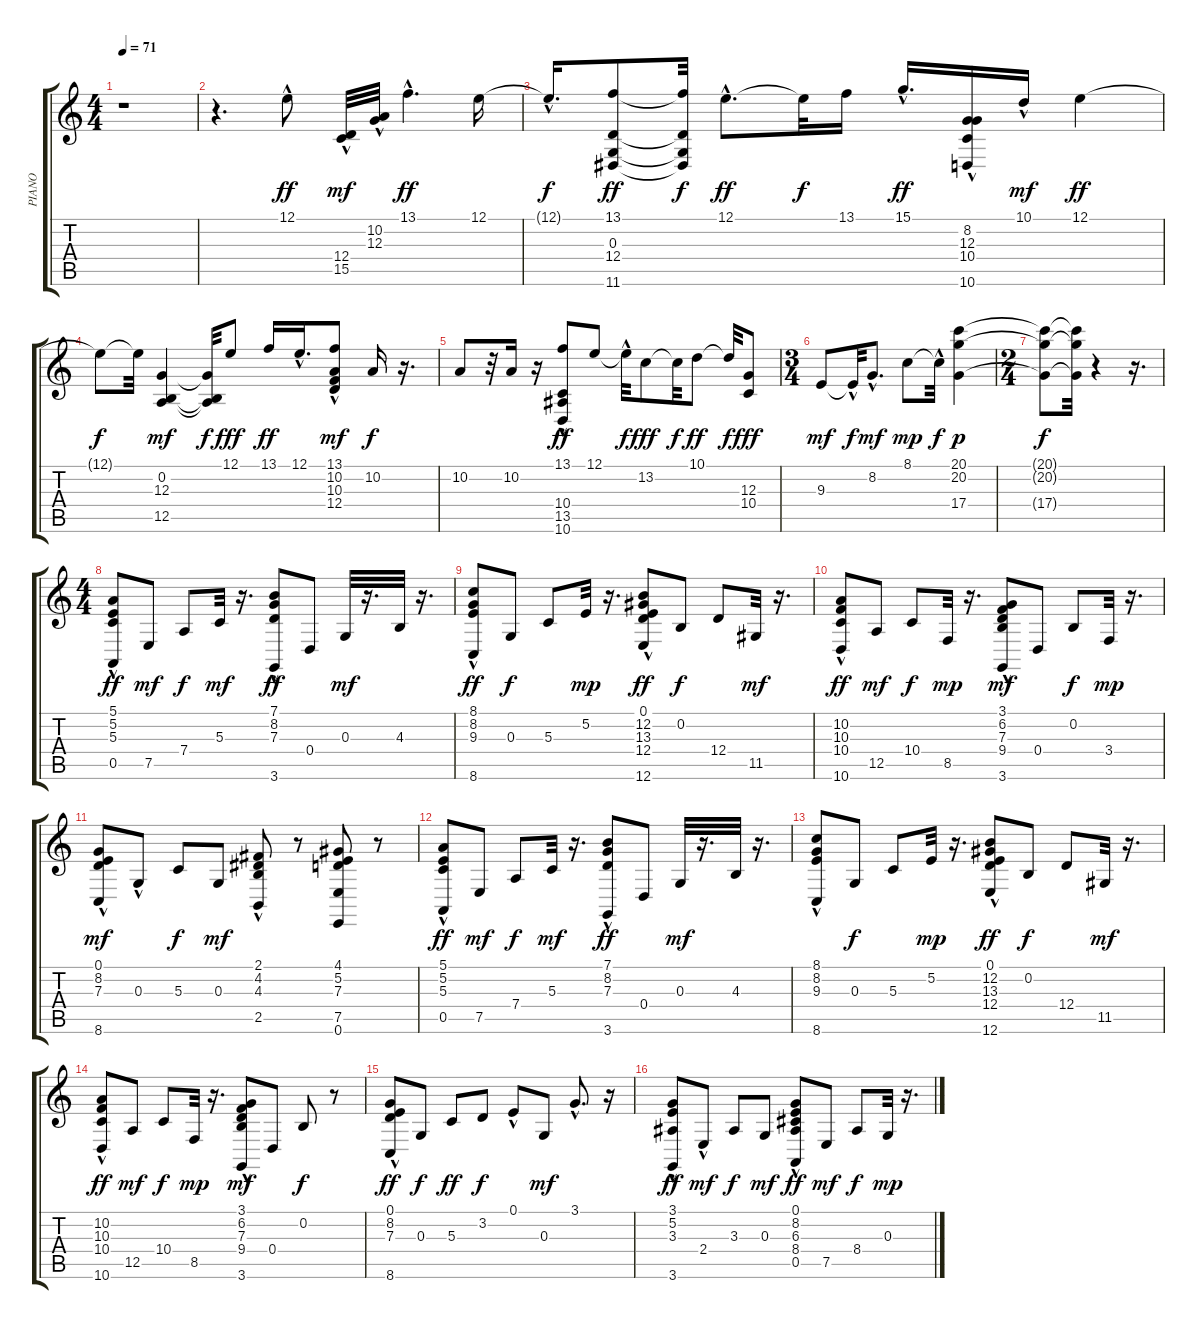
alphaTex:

\track ("PIANO" "PIANO") {instrument electricgrandpiano}
\staff {score tabs}
\tuning (E4 B3 G3 D3 A2 E2) {hide}
\ts (4 4)
\tempo 71
\clef g2
\ks c
r.1{dy ff instrument electricgrandpiano} |
r.4{d} 12.1{hac}.8 (12.4{hac} 15.5{hac}).32{dy mf} (10.2{hac} 12.3{hac}).32 13.1{hac}.4{d dy ff} 12.1.16 |
12.1{hac t}.16{d dy f} (13.1 0.3 12.4 11.6).8{dy ff} (13.1{t} 0.3{t} 12.4{t} 11.6{t}).32{dy f} 12.1{hac}.8{d dy ff} 12.1{t}.32{dy f} 13.1.16 15.1{hac}.16{d dy ff} (8.2{hac} 12.3{hac} 10.4{hac} 10.6{hac}).16 10.1{hac}.16{dy mf} 12.1.4{dy ff} |
12.1{t}.8{dy f} 12.1{t}.32 (0.2 12.3 12.5).4{dy mf} (0.2{t} 12.3{t} 12.5{t}).32{dy f} 12.1.8{dy fff} 13.1.16{dy ff} 12.1{hac}.16{d} (13.1{hac} 10.2{hac} 10.3{hac} 12.4{hac}).8{dy mf} 10.2.16{dy f} r.16{d} |
10.2.8 r.32 10.2.16 r.16 (13.1 10.4{hac} 13.5{hac} 10.6{hac}).8{dy ff} 12.1.8 12.1{hac t}.32{dy f} 13.2.8{dy fff} 13.2{t}.32{dy f} 10.1.8{dy ff} 10.1{t}.32{dy f} (12.3 10.4).8{dy fff} |
\ts (3 4)
9.3.8{dy mf} 9.3{hac t}.32{dy f} 8.2{hac}.8{d dy mf} 8.1.8{dy mp} 8.1{hac t}.32{dy f} (20.1 20.2 17.4).4{dy p} |
\ts (2 4)
(20.1{t} 20.2{t} 17.4{t}).8{dy f} (20.1{t} 20.2{t} 17.4{t}).32 r.4 r.16{d} |
\ts (4 4)
(5.1 5.2{hac} 5.3 0.5{hac}).8{dy ff} 7.5.8{dy mf} 7.4.8{dy f} 5.3.32{dy mf} r.16{d} (7.1 8.2{hac} 7.3 3.6{hac}).8{dy ff} 0.4.8 0.3.32{dy mf} r.16{d} 4.3.32 r.16{d} |
(8.1{hac} 8.2{hac} 9.3 8.6{hac}).8{dy ff} 0.3.8{dy f} 5.3.8 5.2.32{dy mp} r.16{d} (0.1 12.2{hac} 13.3 12.4 12.6).8{dy ff} 0.2.8{dy f} 12.4.8 11.5.32{dy mf} r.16{d} |
(10.2 10.3 10.4 10.6{hac}).8{dy ff} 12.5.8{dy mf} 10.4.8{dy f} 8.5.32{dy mp} r.16{d} (3.1 6.2{hac} 7.3{hac} 9.4 3.6{hac}).8{dy mf} 0.4.8 0.2.8{dy f} 3.4.32{dy mp} r.16{d} |
(0.1 8.2 7.3 8.6{hac}).8{dy mf} 0.3{hac}.8 5.3.8{dy f} 0.3.8{dy mf} (2.1 4.2 4.3{hac} 2.5).8 r.8 (4.1 5.2 7.3 7.5 0.6).8 r.8 |
(5.1 5.2{hac} 5.3 0.5{hac}).8{dy ff} 7.5.8{dy mf} 7.4.8{dy f} 5.3.32{dy mf} r.16{d} (7.1 8.2{hac} 7.3 3.6).8{dy ff} 0.4.8 0.3.32{dy mf} r.16{d} 4.3.32 r.16{d} |
(8.1{hac} 8.2{hac} 9.3 8.6{hac}).8 0.3.8{dy f} 5.3.8 5.2.32{dy mp} r.16{d} (0.1 12.2{hac} 13.3 12.4 12.6).8{dy ff} 0.2.8{dy f} 12.4.8 11.5.32{dy mf} r.16{d} |
(10.2 10.3 10.4 10.6{hac}).8{dy ff} 12.5.8{dy mf} 10.4.8{dy f} 8.5.32{dy mp} r.16{d} (3.1 6.2{hac} 7.3{hac} 9.4 3.6{hac}).8{dy mf} 0.4.8 0.2.8{dy f} r.8 |
(0.1 8.2 7.3 8.6{hac}).8{dy ff} 0.3.8{dy f} 5.3.8{dy ff} 3.2.8{dy f} 0.1{hac}.8 0.3.8{dy mf} 3.1{hac}.8{d} r.16 |
(3.1 5.2{hac} 3.3{hac} 3.6{hac}).8{dy ff} 2.4{hac}.8{dy mf} 3.3.8{dy f} 0.3.8{dy mf} (0.1{hac} 8.2 6.3{hac} 8.4 0.5{hac}).8{dy ff} 7.5.8{dy mf} 8.4.8{dy f} 0.3.32{dy mp} r.16{d}
